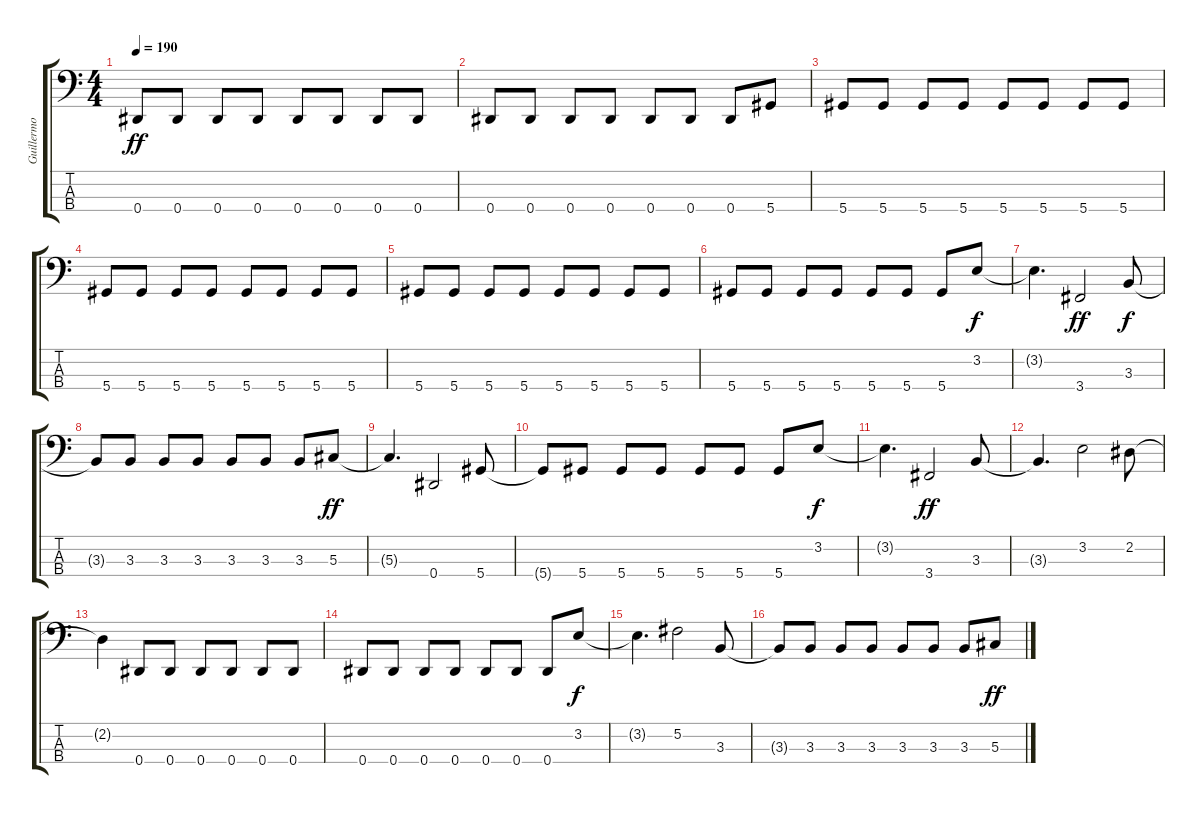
\track ("Guillermo Sánchez" "Guillermo ") {instrument electricbasspick}
\staff {score tabs}
\tuning (Gb2 Db2 Ab1 Eb1) {hide}
\ts (4 4)
\tempo 190
\clef f4
\ks c
0.4.8{dy ff} 0.4.8 0.4.8 0.4.8 0.4.8 0.4.8 0.4.8 0.4.8 |
0.4.8 0.4.8 0.4.8 0.4.8 0.4.8 0.4.8 0.4.8 5.4.8 |
5.4.8 5.4.8 5.4.8 5.4.8 5.4.8 5.4.8 5.4.8 5.4.8 |
5.4.8 5.4.8 5.4.8 5.4.8 5.4.8 5.4.8 5.4.8 5.4.8 |
5.4.8 5.4.8 5.4.8 5.4.8 5.4.8 5.4.8 5.4.8 5.4.8 |
5.4.8 5.4.8 5.4.8 5.4.8 5.4.8 5.4.8 5.4.8 3.2.8{dy f} |
3.2{t}.4{d} 3.4.2{dy ff} 3.3.8{dy f} |
3.3{t}.8 3.3.8 3.3.8 3.3.8 3.3.8 3.3.8 3.3.8 5.3.8{dy ff} |
5.3{t}.4{d} 0.4.2 5.4.8 |
5.4{t}.8 5.4.8 5.4.8 5.4.8 5.4.8 5.4.8 5.4.8 3.2.8{dy f} |
3.2{t}.4{d} 3.4.2{dy ff} 3.3.8 |
3.3{t}.4{d} 3.2.2 2.2.8 |
2.2{t}.4 0.4.8 0.4.8 0.4.8 0.4.8 0.4.8 0.4.8 |
0.4.8 0.4.8 0.4.8 0.4.8 0.4.8 0.4.8 0.4.8 3.2.8{dy f} |
3.2{t}.4{d} 5.2.2 3.3.8 |
3.3{t}.8 3.3.8 3.3.8 3.3.8 3.3.8 3.3.8 3.3.8 5.3.8{dy ff}
